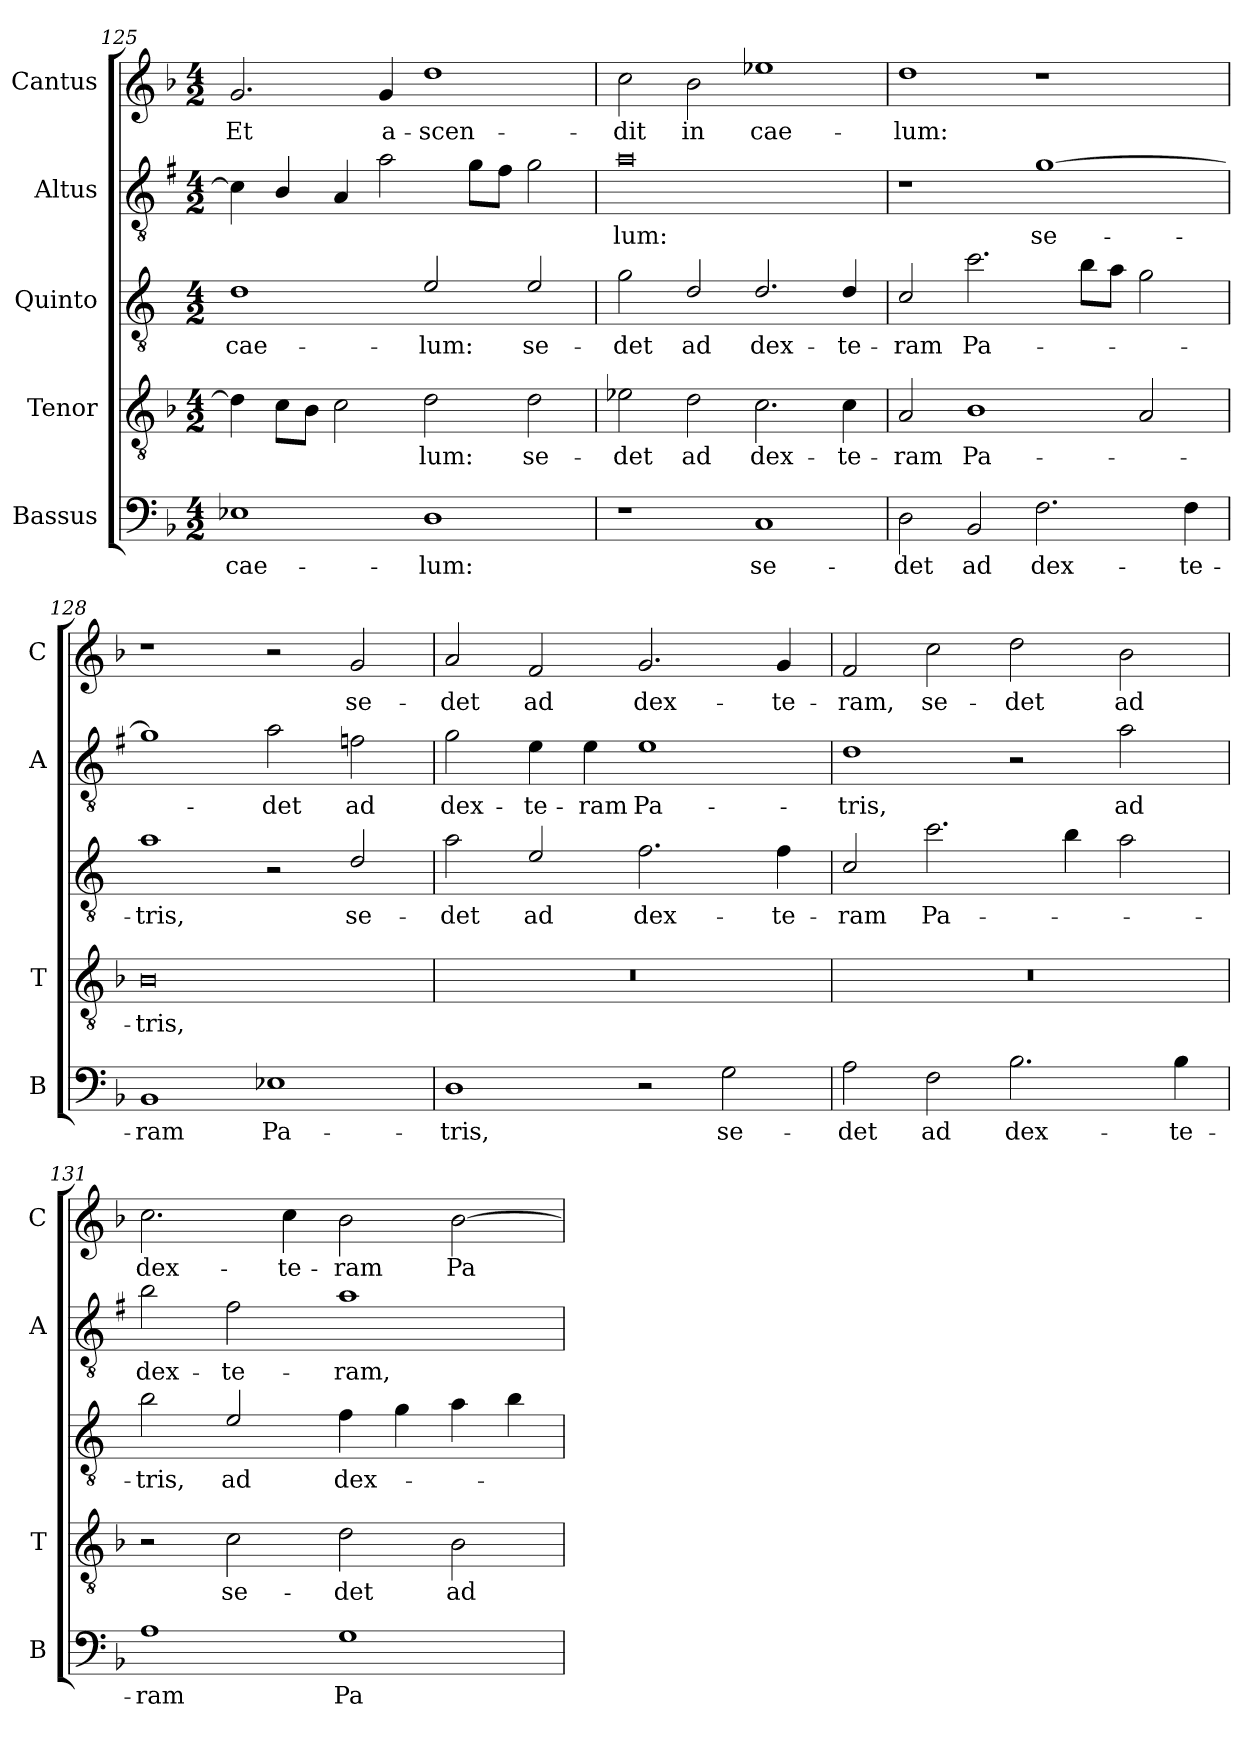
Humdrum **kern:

**kern	**text	**kern	**text	**kern	**text	**kern	**text	**kern	**text
*part5	*part5	*part4	*part4	*part3	*part3	*part2	*part2	*part1	*part1
*staff5	*staff5	*staff4	*staff4	*staff3	*staff3	*staff2	*staff2	*staff1	*staff1
*I"Bassus	*	*I"Tenor	*	*I"Quinto	*	*I"Altus	*	*I"Cantus	*
*I'B	*	*I'T	*	*	*	*I'A	*	*I'C	*
*clefF4	*	*clefGv2	*	*clefGv2	*	*clefGv2	*	*clefG2	*
*	*	*	*	*ITrd4c7	*	*ITrd1c2	*	*	*
*k[b-]	*	*k[b-]	*	*k[b-]	*	*k[b-]	*	*k[b-]	*
*F:	*	*F:	*	*F:	*	*F:	*	*F:	*
*M4/2	*	*M4/2	*	*M4/2	*	*M4/2	*	*M4/2	*
=125	=125	=125	=125	=125	=125	=125	=125	=125	=125
!	!LO:LY:b	!	!	!	!LO:LY:b	!	!	!	!LO:LY:b
1E-X	cae-	4d\]	.	1G	cae-	4B-\]	.	2.g/	Et
.	.	8c\L	.	.	.	4A/	.	.	.
.	.	8B-\J	.	.	.	.	.	.	.
.	.	2c\	.	.	.	4G/	.	.	.
!	!	!	!	!	!	!	!	!	!LO:LY:b
.	.	.	.	.	.	2g\	.	4g/	a-
!	!LO:LY:b	!	!LO:LY:b	!	!LO:LY:b	!	!	!	!LO:LY:b
1D	-lum:	2d\	-lum:	2A/	-lum:	.	.	1dd	-scen-
.	.	.	.	.	.	8f\L	.	.	.
.	.	.	.	.	.	8e\J	.	.	.
!	!	!	!LO:LY:b	!	!LO:LY:b	!	!	!	!
.	.	2d\	se-	2A/	se-	2f\	.	.	.
!!LO:LB:g=z
=126	=126	=126	=126	=126	=126	=126	=126	=126	=126
!	!	!	!LO:LY:b	!	!LO:LY:b	!	!LO:LY:b	!	!LO:LY:b
1r	.	2e-X\	-det	2c\	-det	0g	-lum:	2cc\	-dit
!	!	!	!LO:LY:b	!	!LO:LY:b	!	!	!	!LO:LY:b
.	.	2d\	ad	2G/	ad	.	.	2b-\	in
!	!LO:LY:b	!	!LO:LY:b	!	!LO:LY:b	!	!	!	!LO:LY:b
1C	se-	2.c\	dex-	2.G/	dex-	.	.	1ee-X	cae-
!	!	!	!LO:LY:b	!	!LO:LY:b	!	!	!	!
.	.	4c\	-te-	4G/	-te-	.	.	.	.
=127	=127	=127	=127	=127	=127	=127	=127	=127	=127
!	!LO:LY:b	!	!LO:LY:b	!	!LO:LY:b	!	!	!	!LO:LY:b
2D\	-det	2A/	-ram	2F/	-ram	1r	.	1dd	-lum:
!	!LO:LY:b	!	!LO:LY:b	!	!LO:LY:b	!	!	!	!
2BB-/	ad	1B-	Pa-	2.f\	Pa-	.	.	.	.
!	!LO:LY:b	!	!	!	!	!	!LO:LY:b	!	!
2.F\	dex-	.	.	.	.	[1f	se-	1r	.
.	.	.	.	8e\L	.	.	.	.	.
.	.	.	.	8d\J	.	.	.	.	.
.	.	2A/	.	2c\	.	.	.	.	.
!	!LO:LY:b	!	!	!	!	!	!	!	!
4F\	-te-	.	.	.	.	.	.	.	.
=128	=128	=128	=128	=128	=128	=128	=128	=128	=128
!	!LO:LY:b	!	!LO:LY:b	!	!LO:LY:b	!	!	!	!
1BB-	-ram	0B-	-tris,	1d	-tris,	1f]	.	1r	.
!	!LO:LY:b	!	!	!	!	!	!LO:LY:b	!	!
1E-X	Pa-	.	.	2r	.	2g\	-det	2r	.
!	!	!	!	!	!LO:LY:b	!	!LO:LY:b	!	!LO:LY:b
.	.	.	.	2G/	se-	2e-X\	ad	2g/	se-
=129	=129	=129	=129	=129	=129	=129	=129	=129	=129
!	!LO:LY:b	!	!	!	!LO:LY:b	!	!LO:LY:b	!	!LO:LY:b
1D	-tris,	0r	.	2d\	-det	2f\	dex-	2a/	-det
!	!	!	!	!	!LO:LY:b	!	!LO:LY:b	!	!LO:LY:b
.	.	.	.	2A/	ad	4d\	-te-	2f/	ad
!	!	!	!	!	!	!	!LO:LY:b	!	!
.	.	.	.	.	.	4d\	-ram	.	.
!	!	!	!	!	!LO:LY:b	!	!LO:LY:b	!	!LO:LY:b
2r	.	.	.	2.B-\	dex-	1d	Pa-	2.g/	dex-
!	!LO:LY:b	!	!	!	!	!	!	!	!
2G\	se-	.	.	.	.	.	.	.	.
!	!	!	!	!	!LO:LY:b	!	!	!	!LO:LY:b
.	.	.	.	4B-\	-te-	.	.	4g/	-te-
=130	=130	=130	=130	=130	=130	=130	=130	=130	=130
!	!LO:LY:b	!	!	!	!LO:LY:b	!	!LO:LY:b	!	!LO:LY:b
2A\	-det	0r	.	2F/	-ram	1c	-tris,	2f/	-ram,
!	!LO:LY:b	!	!	!	!LO:LY:b	!	!	!	!LO:LY:b
2F\	ad	.	.	2.f\	Pa-	.	.	2cc\	se-
!	!LO:LY:b	!	!	!	!	!	!	!	!LO:LY:b
2.B-\	dex-	.	.	.	.	2r	.	2dd\	-det
.	.	.	.	4e\	.	.	.	.	.
!	!	!	!	!	!	!	!LO:LY:b	!	!LO:LY:b
.	.	.	.	2d\	.	2g\	ad	2b-\	ad
!	!LO:LY:b	!	!	!	!	!	!	!	!
4B-\	-te-	.	.	.	.	.	.	.	.
=131	=131	=131	=131	=131	=131	=131	=131	=131	=131
!	!LO:LY:b	!	!	!	!LO:LY:b	!	!LO:LY:b	!	!LO:LY:b
1A	-ram	2r	.	2e\	-tris,	2a\	dex-	2.cc\	dex-
!	!	!	!LO:LY:b	!	!LO:LY:b	!	!LO:LY:b	!	!
.	.	2c\	se-	2A/	ad	2e\	-te-	.	.
!	!	!	!	!	!	!	!	!	!LO:LY:b
.	.	.	.	.	.	.	.	4cc\	-te-
!	!LO:LY:b	!	!LO:LY:b	!	!LO:LY:b	!	!LO:LY:b	!	!LO:LY:b
1G	Pa-	2d\	-det	4B-\	dex-	1g	-ram,	2b-\	-ram
.	.	.	.	4c\	.	.	.	.	.
!	!	!	!LO:LY:b	!	!	!	!	!	!LO:LY:b
.	.	2B-\	ad	4d\	.	.	.	[2b-\	Pa-
.	.	.	.	4e\	.	.	.	.	.
=	=	=	=	=	=	=	=	=	=
*-	*-	*-	*-	*-	*-	*-	*-	*-	*-
